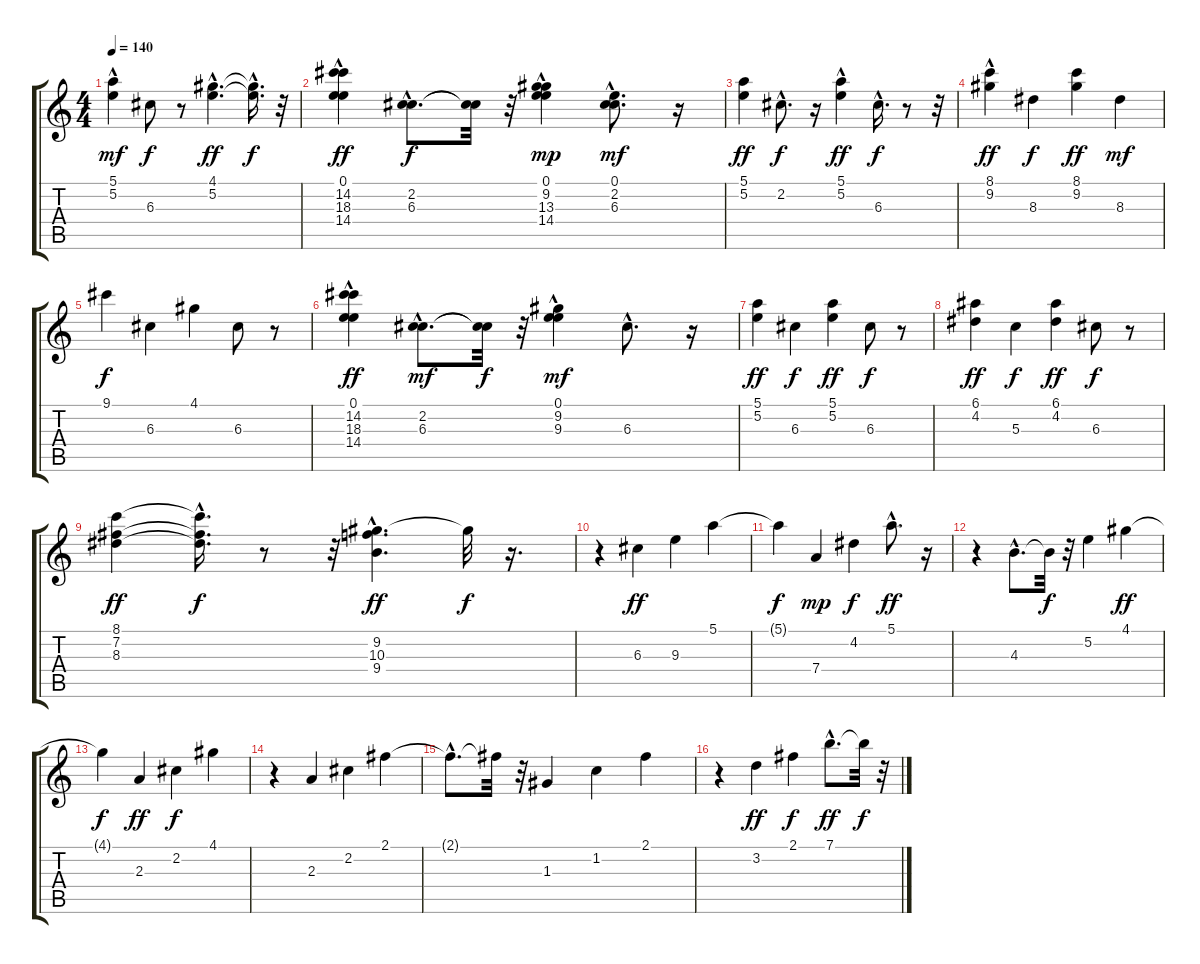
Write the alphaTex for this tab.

\track "" {instrument electricbasspick}
\staff {score tabs}
\tuning (E4 B3 G3 D3 A2 E2) {hide}
\ts (4 4)
\tempo 140
\clef g2
\ks c
(5.1 5.2{hac}).4{dy mf} 6.3.8{dy f} r.8 (4.1{hac} 5.2{hac}).4{d dy ff} (4.1{hac t} 5.2{hac t}).16{d dy f} r.32 |
(0.1{hac} 14.2{hac} 18.3{hac} 14.4{hac}).4{dy ff} (2.2{hac} 6.3{hac}).8{d dy f} (2.2{t} 6.3{t}).32 r.32 (0.1{hac} 9.2 13.3 14.4{hac}).4{dy mp} (0.1 2.2{hac} 6.3{hac}).8{d dy mf} r.16 |
(5.1 5.2).4{dy ff} 2.2{hac}.8{d dy f} r.16 (5.1{hac} 5.2).4{dy ff} 6.3{hac}.16{d dy f} r.8 r.32 |
(8.1{hac} 9.2).4{dy ff} 8.3.4{dy f} (8.1 9.2).4{dy ff} 8.3.4{dy mf} |
9.1.4{dy f} 6.3.4 4.1.4 6.3.8 r.8 |
(0.1{hac} 14.2{hac} 18.3{hac} 14.4{hac}).4{dy ff} (2.2{hac} 6.3{hac}).8{d dy mf} (2.2{t} 6.3{t}).32{dy f} r.32 (0.1{hac} 9.2 9.3{hac}).4{dy mf} 6.3{hac}.8{d} r.16 |
(5.1 5.2).4{dy ff} 6.3.4{dy f} (5.1 5.2).4{dy ff} 6.3.8{dy f} r.8 |
(6.1 4.2).4{dy ff} 5.3.4{dy f} (6.1 4.2).4{dy ff} 6.3.8{dy f} r.8 |
(8.1 7.2 8.3).4{dy ff} (8.1{hac t} 7.2{hac t} 8.3{hac t}).16{d dy f} r.8 r.32 (9.2{hac} 10.3{hac} 9.4{hac}).4{d dy ff} 9.2{t}.32{dy f} r.16{d} |
r.4 6.3.4{dy ff} 9.3.4 5.1.4 |
5.1{t}.4{dy f} 7.4.4{dy mp} 4.2.4{dy f} 5.1{hac}.8{d dy ff} r.16 |
r.4 4.3{hac}.8{d} 4.3{t}.32{dy f} r.32 5.2.4 4.1.4{dy ff} |
4.1{t}.4{dy f} 2.3.4{dy ff} 2.2.4{dy f} 4.1.4 |
r.4 2.3.4 2.2.4 2.1.4 |
2.1{hac t}.8{d} 2.1{t}.32 r.32 1.3.4 1.2.4 2.1.4 |
r.4 3.2.4{dy ff} 2.1.4{dy f} 7.1{hac}.8{d dy ff} 7.1{t}.32{dy f} r.32
